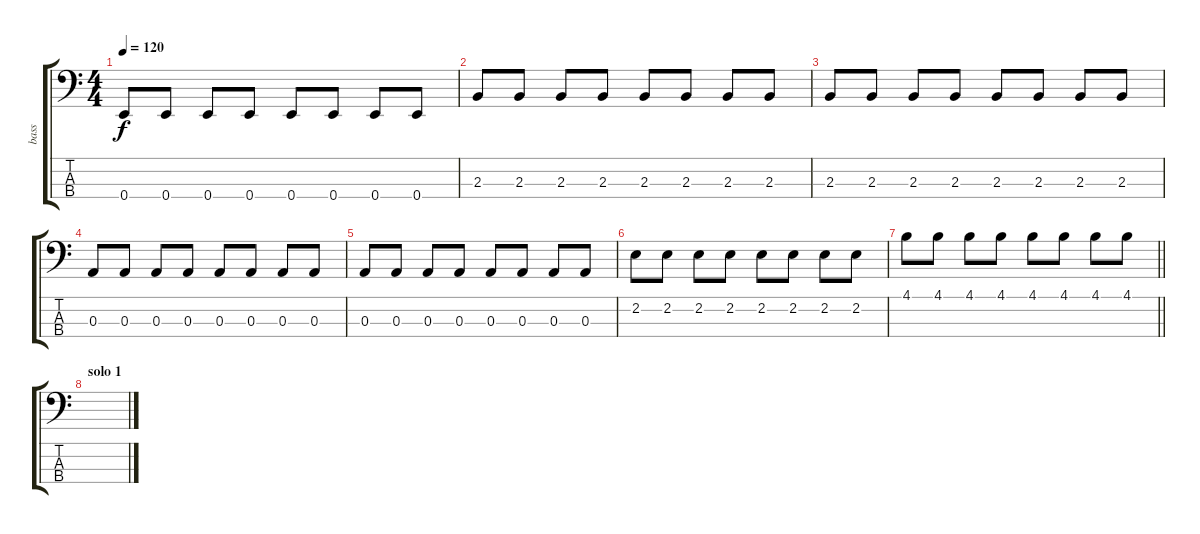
\track ("bass" "bass") {instrument electricbassfinger}
\staff {score tabs}
\tuning (G2 D2 A1 E1) {hide}
\ts (4 4)
\tempo 120
\clef f4
\ks c
0.4.8{dy f} 0.4.8 0.4.8 0.4.8 0.4.8 0.4.8 0.4.8 0.4.8 |
2.3.8 2.3.8 2.3.8 2.3.8 2.3.8 2.3.8 2.3.8 2.3.8 |
2.3.8 2.3.8 2.3.8 2.3.8 2.3.8 2.3.8 2.3.8 2.3.8 |
0.3.8 0.3.8 0.3.8 0.3.8 0.3.8 0.3.8 0.3.8 0.3.8 |
0.3.8 0.3.8 0.3.8 0.3.8 0.3.8 0.3.8 0.3.8 0.3.8 |
2.2.8 2.2.8 2.2.8 2.2.8 2.2.8 2.2.8 2.2.8 2.2.8 |
\barLineRight lightlight
4.1.8 4.1.8 4.1.8 4.1.8 4.1.8 4.1.8 4.1.8 4.1.8 |
\section ("" "solo 1")
